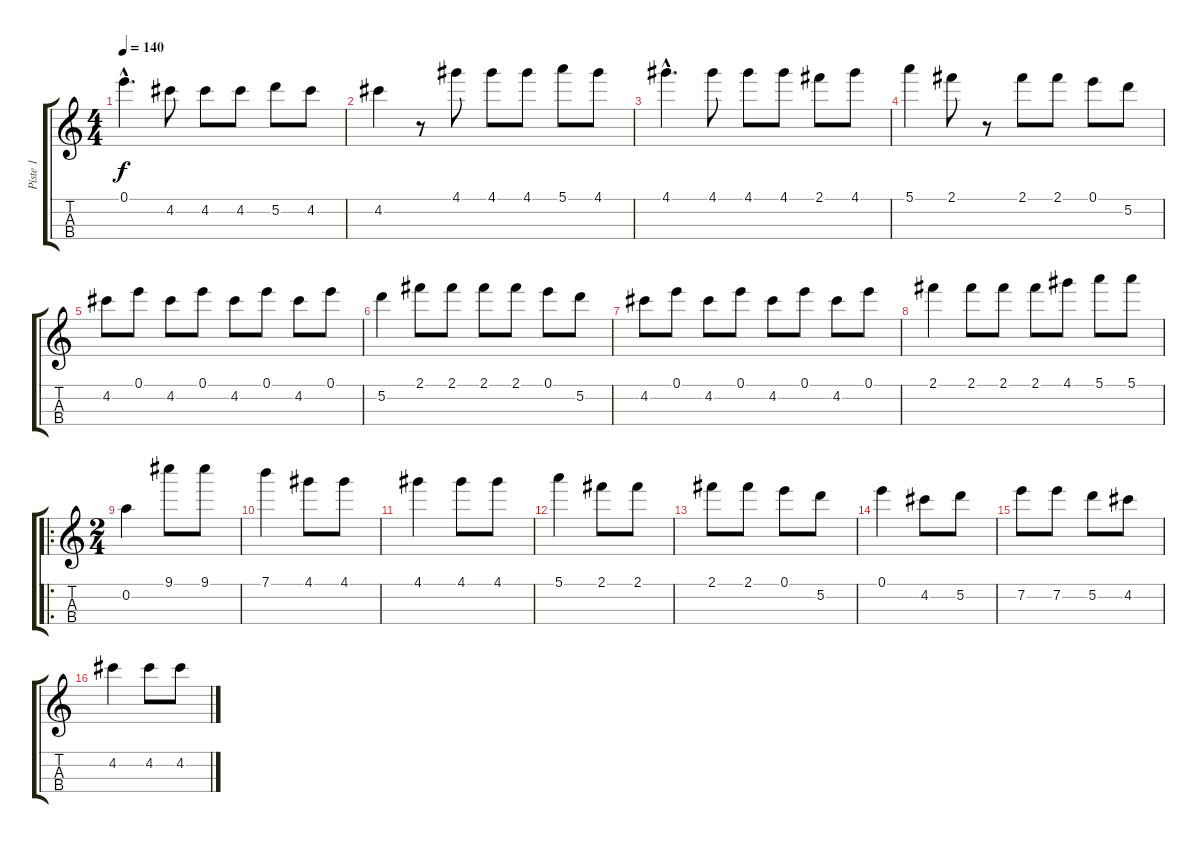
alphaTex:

\track ("Piste 1" "Piste 1") {instrument banjo}
\staff {score tabs}
\tuning (E5 A4 D4 G3) {hide}
\displaytranspose 12
\ts (4 4)
\tempo 140
\clef g2
\ks c
0.1{hac}.4{d dy f} 4.2.8 4.2.8 4.2.8 5.2.8 4.2.8 |
4.2.4 r.8 4.1.8 4.1.8 4.1.8 5.1.8 4.1.8 |
4.1{hac}.4{d} 4.1.8 4.1.8 4.1.8 2.1.8 4.1.8 |
5.1.4 2.1.8 r.8 2.1.8 2.1.8 0.1.8 5.2.8 |
4.2.8 0.1.8 4.2.8 0.1.8 4.2.8 0.1.8 4.2.8 0.1.8 |
5.2.4 2.1.8 2.1.8 2.1.8 2.1.8 0.1.8 5.2.8 |
4.2.8 0.1.8 4.2.8 0.1.8 4.2.8 0.1.8 4.2.8 0.1.8 |
2.1.4 2.1.8 2.1.8 2.1.8 4.1.8 5.1.8 5.1.8 |
\ro
\ts (2 4)
0.2.4 9.1.8 9.1.8 |
7.1.4 4.1.8 4.1.8 |
4.1.4 4.1.8 4.1.8 |
5.1.4 2.1.8 2.1.8 |
2.1.8 2.1.8 0.1.8 5.2.8 |
0.1.4 4.2.8 5.2.8 |
7.2.8 7.2.8 5.2.8 4.2.8 |
4.2.4 4.2.8 4.2.8
